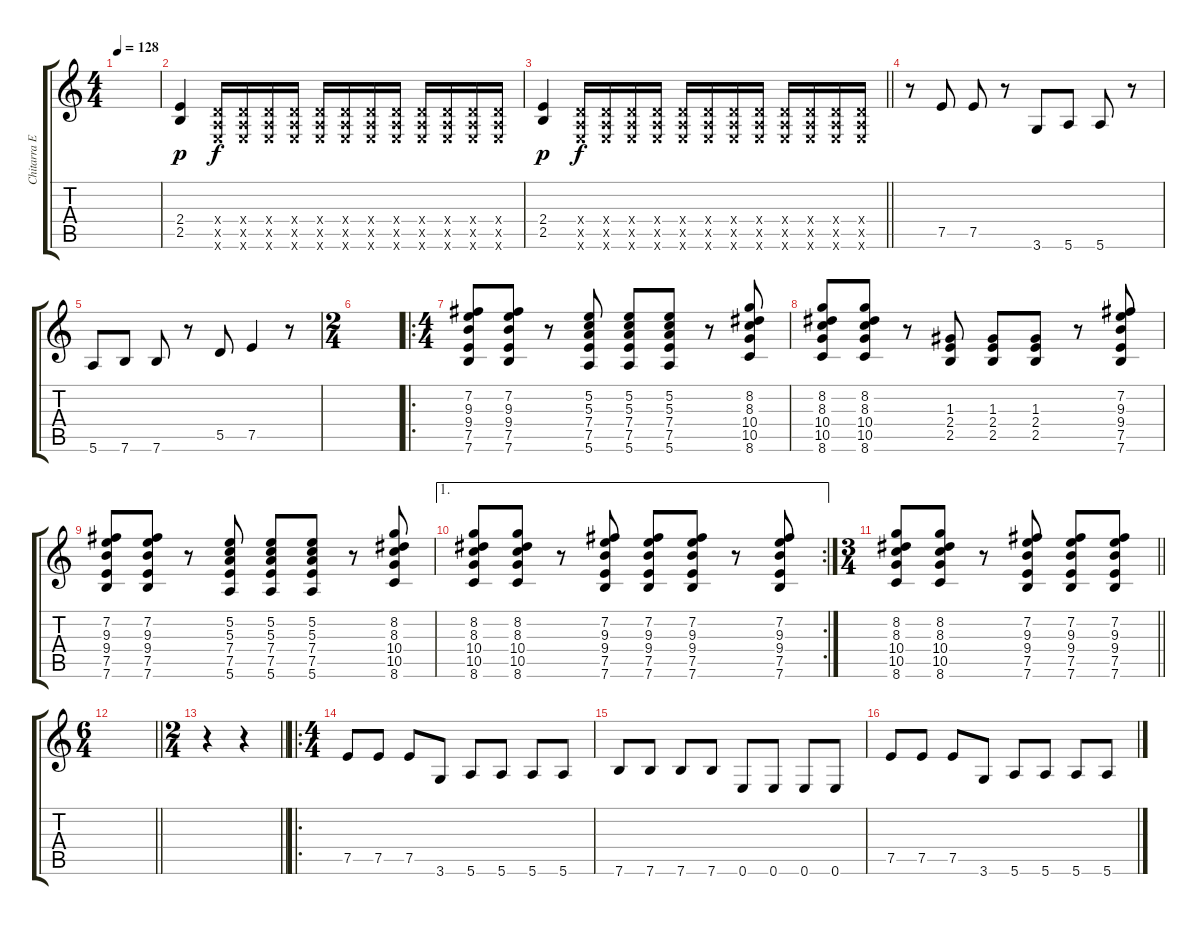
\track ("Chitarra Elettrica" "Chitarra E") {instrument overdrivenguitar}
\staff {score tabs}
\tuning (E4 B3 G3 D3 A2 E2) {hide}
\ts (4 4)
\tempo 128
\clef g2
\ks c
|
(2.4 2.5).4{dy p} (0.4{x} 0.5{x} 0.6{x}).16{dy f} (0.4{x} 0.5{x} 0.6{x}).16 (0.4{x} 0.5{x} 0.6{x}).16 (0.4{x} 0.5{x} 0.6{x}).16 (0.4{x} 0.5{x} 0.6{x}).16 (0.4{x} 0.5{x} 0.6{x}).16 (0.4{x} 0.5{x} 0.6{x}).16 (0.4{x} 0.5{x} 0.6{x}).16 (0.4{x} 0.5{x} 0.6{x}).16 (0.4{x} 0.5{x} 0.6{x}).16 (0.4{x} 0.5{x} 0.6{x}).16 (0.4{x} 0.5{x} 0.6{x}).16 |
\barLineRight lightlight
(2.4 2.5).4{dy p} (0.4{x} 0.5{x} 0.6{x}).16{dy f} (0.4{x} 0.5{x} 0.6{x}).16 (0.4{x} 0.5{x} 0.6{x}).16 (0.4{x} 0.5{x} 0.6{x}).16 (0.4{x} 0.5{x} 0.6{x}).16 (0.4{x} 0.5{x} 0.6{x}).16 (0.4{x} 0.5{x} 0.6{x}).16 (0.4{x} 0.5{x} 0.6{x}).16 (0.4{x} 0.5{x} 0.6{x}).16 (0.4{x} 0.5{x} 0.6{x}).16 (0.4{x} 0.5{x} 0.6{x}).16 (0.4{x} 0.5{x} 0.6{x}).16 |
r.8 7.5.8 7.5.8 r.8 3.6.8 5.6.8 5.6.8 r.8 |
5.6.8 7.6.8 7.6.8 r.8 5.5.8 7.5.4 r.8 |
\ts (2 4)
|
\ro
\ts (4 4)
(7.2 9.3 9.4 7.5 7.6).8 (7.2 9.3 9.4 7.5 7.6).8 r.8 (5.2 5.3 7.4 7.5 5.6).8 (5.2 5.3 7.4 7.5 5.6).8 (5.2 5.3 7.4 7.5 5.6).8 r.8 (8.2 8.3 10.4 10.5 8.6).8 |
(8.2 8.3 10.4 10.5 8.6).8 (8.2 8.3 10.4 10.5 8.6).8 r.8 (1.3 2.4 2.5).8 (1.3 2.4 2.5).8 (1.3 2.4 2.5).8 r.8 (7.2 9.3 9.4 7.5 7.6).8 |
(7.2 9.3 9.4 7.5 7.6).8 (7.2 9.3 9.4 7.5 7.6).8 r.8 (5.2 5.3 7.4 7.5 5.6).8 (5.2 5.3 7.4 7.5 5.6).8 (5.2 5.3 7.4 7.5 5.6).8 r.8 (8.2 8.3 10.4 10.5 8.6).8 |
\ae 1
\rc 2
(8.2 8.3 10.4 10.5 8.6).8 (8.2 8.3 10.4 10.5 8.6).8 r.8 (7.2 9.3 9.4 7.5 7.6).8 (7.2 9.3 9.4 7.5 7.6).8 (7.2 9.3 9.4 7.5 7.6).8 r.8 (7.2 9.3 9.4 7.5 7.6).8 |
\ts (3 4)
\barLineRight lightlight
(8.2 8.3 10.4 10.5 8.6).8 (8.2 8.3 10.4 10.5 8.6).8 r.8 (7.2 9.3 9.4 7.5 7.6).8 (7.2 9.3 9.4 7.5 7.6).8 (7.2 9.3 9.4 7.5 7.6).8 |
\ts (6 4)
\barLineRight lightlight
|
\ts (2 4)
\barLineRight lightlight
r.4 r.4 |
\ro
\ts (4 4)
7.5.8{instrument acousticguitarnylon} 7.5.8 7.5.8 3.6.8 5.6.8 5.6.8 5.6.8 5.6.8 |
7.6.8 7.6.8 7.6.8 7.6.8 0.6.8 0.6.8 0.6.8 0.6.8 |
7.5.8 7.5.8 7.5.8 3.6.8 5.6.8 5.6.8 5.6.8 5.6.8
